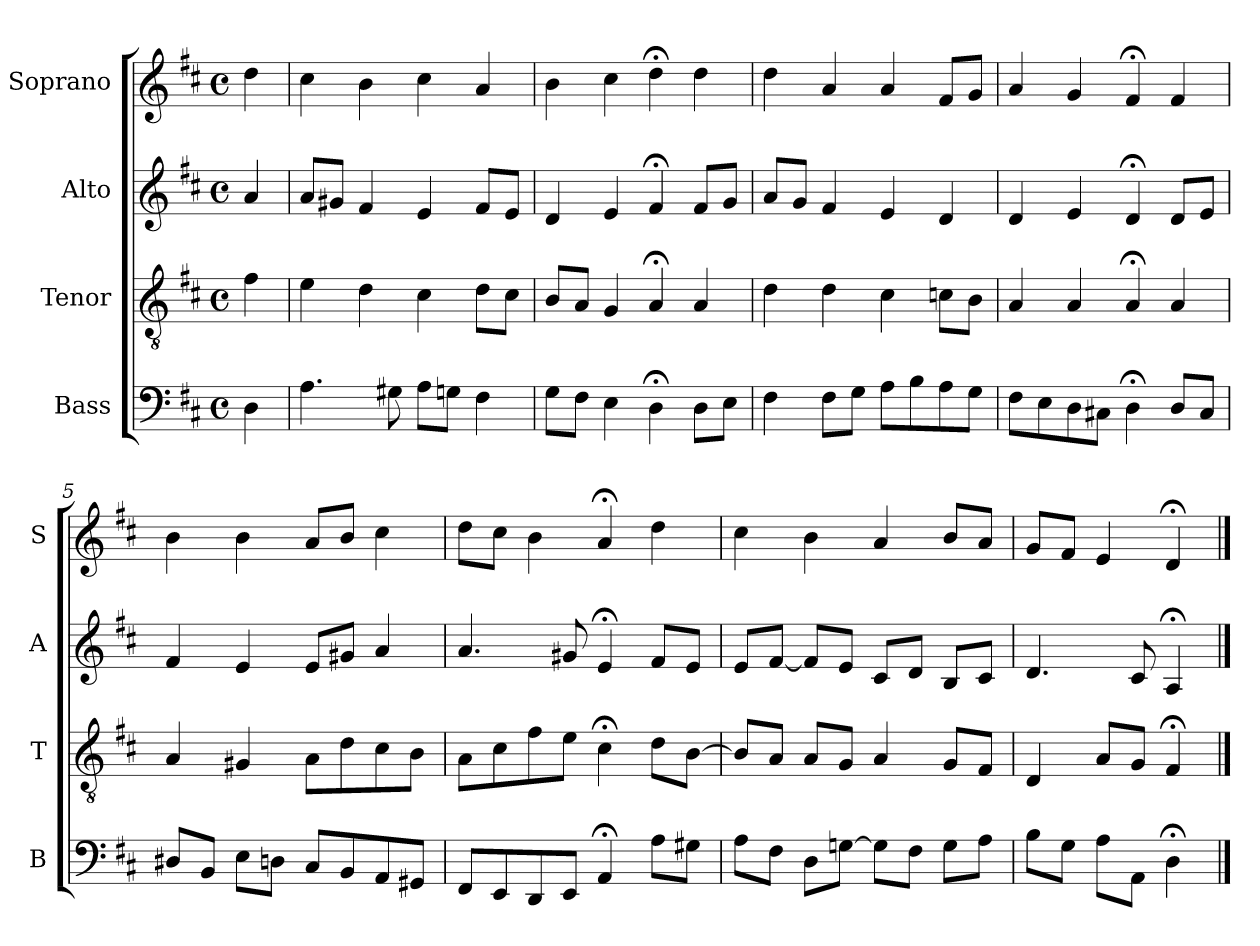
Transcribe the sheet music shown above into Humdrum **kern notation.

**kern	**kern	**kern	**kern
*part4	*part3	*part2	*part1
*staff4	*staff3	*staff2	*staff1
*I"Bass	*I"Tenor	*I"Alto	*I"Soprano
*I'B	*I'T	*I'A	*I'S
*clefF4	*clefGv2	*clefG2	*clefG2
*k[f#c#]	*k[f#c#]	*k[f#c#]	*k[f#c#]
*D:	*D:	*D:	*D:
*M4/4	*M4/4	*M4/4	*M4/4
*met(c)	*met(c)	*met(c)	*met(c)
*MM100	*MM100	*MM100	*MM100
=	=	=	=
4D	4f#	4a	4dd
=1	=1	=1	=1
4.A	4e	8aL	4cc#
.	.	8g#XJ	.
.	4d	4f#	4b
8G#X	.	.	.
8AL	4c#	4e	4cc#
8GnJ	.	.	.
4F#	8dL	8f#L	4a
.	8c#J	8eJ	.
=2	=2	=2	=2
8GL	8BL	4d	4b
8F#J	8AJ	.	.
4E	4G	4e	4cc#
4D;<	4A;<	4f#;<	4dd;<
8DL	4A	8f#L	4dd
8EJ	.	8gJ	.
=3	=3	=3	=3
4F#	4d	8aL	4dd
.	.	8gJ	.
8F#L	4d	4f#	4a
8GJ	.	.	.
8AL	4c#	4e	4a
8B	.	.	.
8A	8cnL	4d	8f#L
8GJ	8BJ	.	8gJ
=4	=4	=4	=4
8F#L	4A	4d	4a
8E	.	.	.
8D	4A	4e	4g
8C#XJ	.	.	.
4D;<	4A;<	4d;<	4f#;<
8DL	4A	8dL	4f#
8C#J	.	8eJ	.
=5	=5	=5	=5
8D#XiL	4Ai	4f#i	4bi
8BBJ	.	.	.
8EL	4G#X	4e	4b
8DnJ	.	.	.
8C#L	8AL	8eL	8aL
8BB	8d	8g#XJ	8bJ
8AA	8c#	4a	4cc#
8GG#XJ	8BJ	.	.
=6	=6	=6	=6
8FF#L	8AL	4.a	8ddL
8EE	8c#	.	8cc#J
8DD	8f#	.	4b
8EEJ	8eJ	8g#X	.
4AA;<	4c#;<	4e;<	4a;<
8AL	8dL	8f#L	4dd
8G#XJ	[8BJ	8eJ	.
=7	=7	=7	=7
8AL	8BL]	8eL	4cc#
8F#J	8AJ	[8f#J	.
8DL	8AL	8f#L]	4b
[8GnJ	8GJ	8eJ	.
8GL]	4A	8c#L	4a
8F#J	.	8dJ	.
8GL	8GL	8BL	8bL
8AJ	8F#J	8c#J	8aJ
=8	=8	=8	=8
8BL	4D	4.d	8gL
8GJ	.	.	8f#J
8AL	8AL	.	4e
8AAJ	8GJ	8c#	.
4D;<	4F#;<	4A;<	4d;<
==	==	==	==
*-	*-	*-	*-
